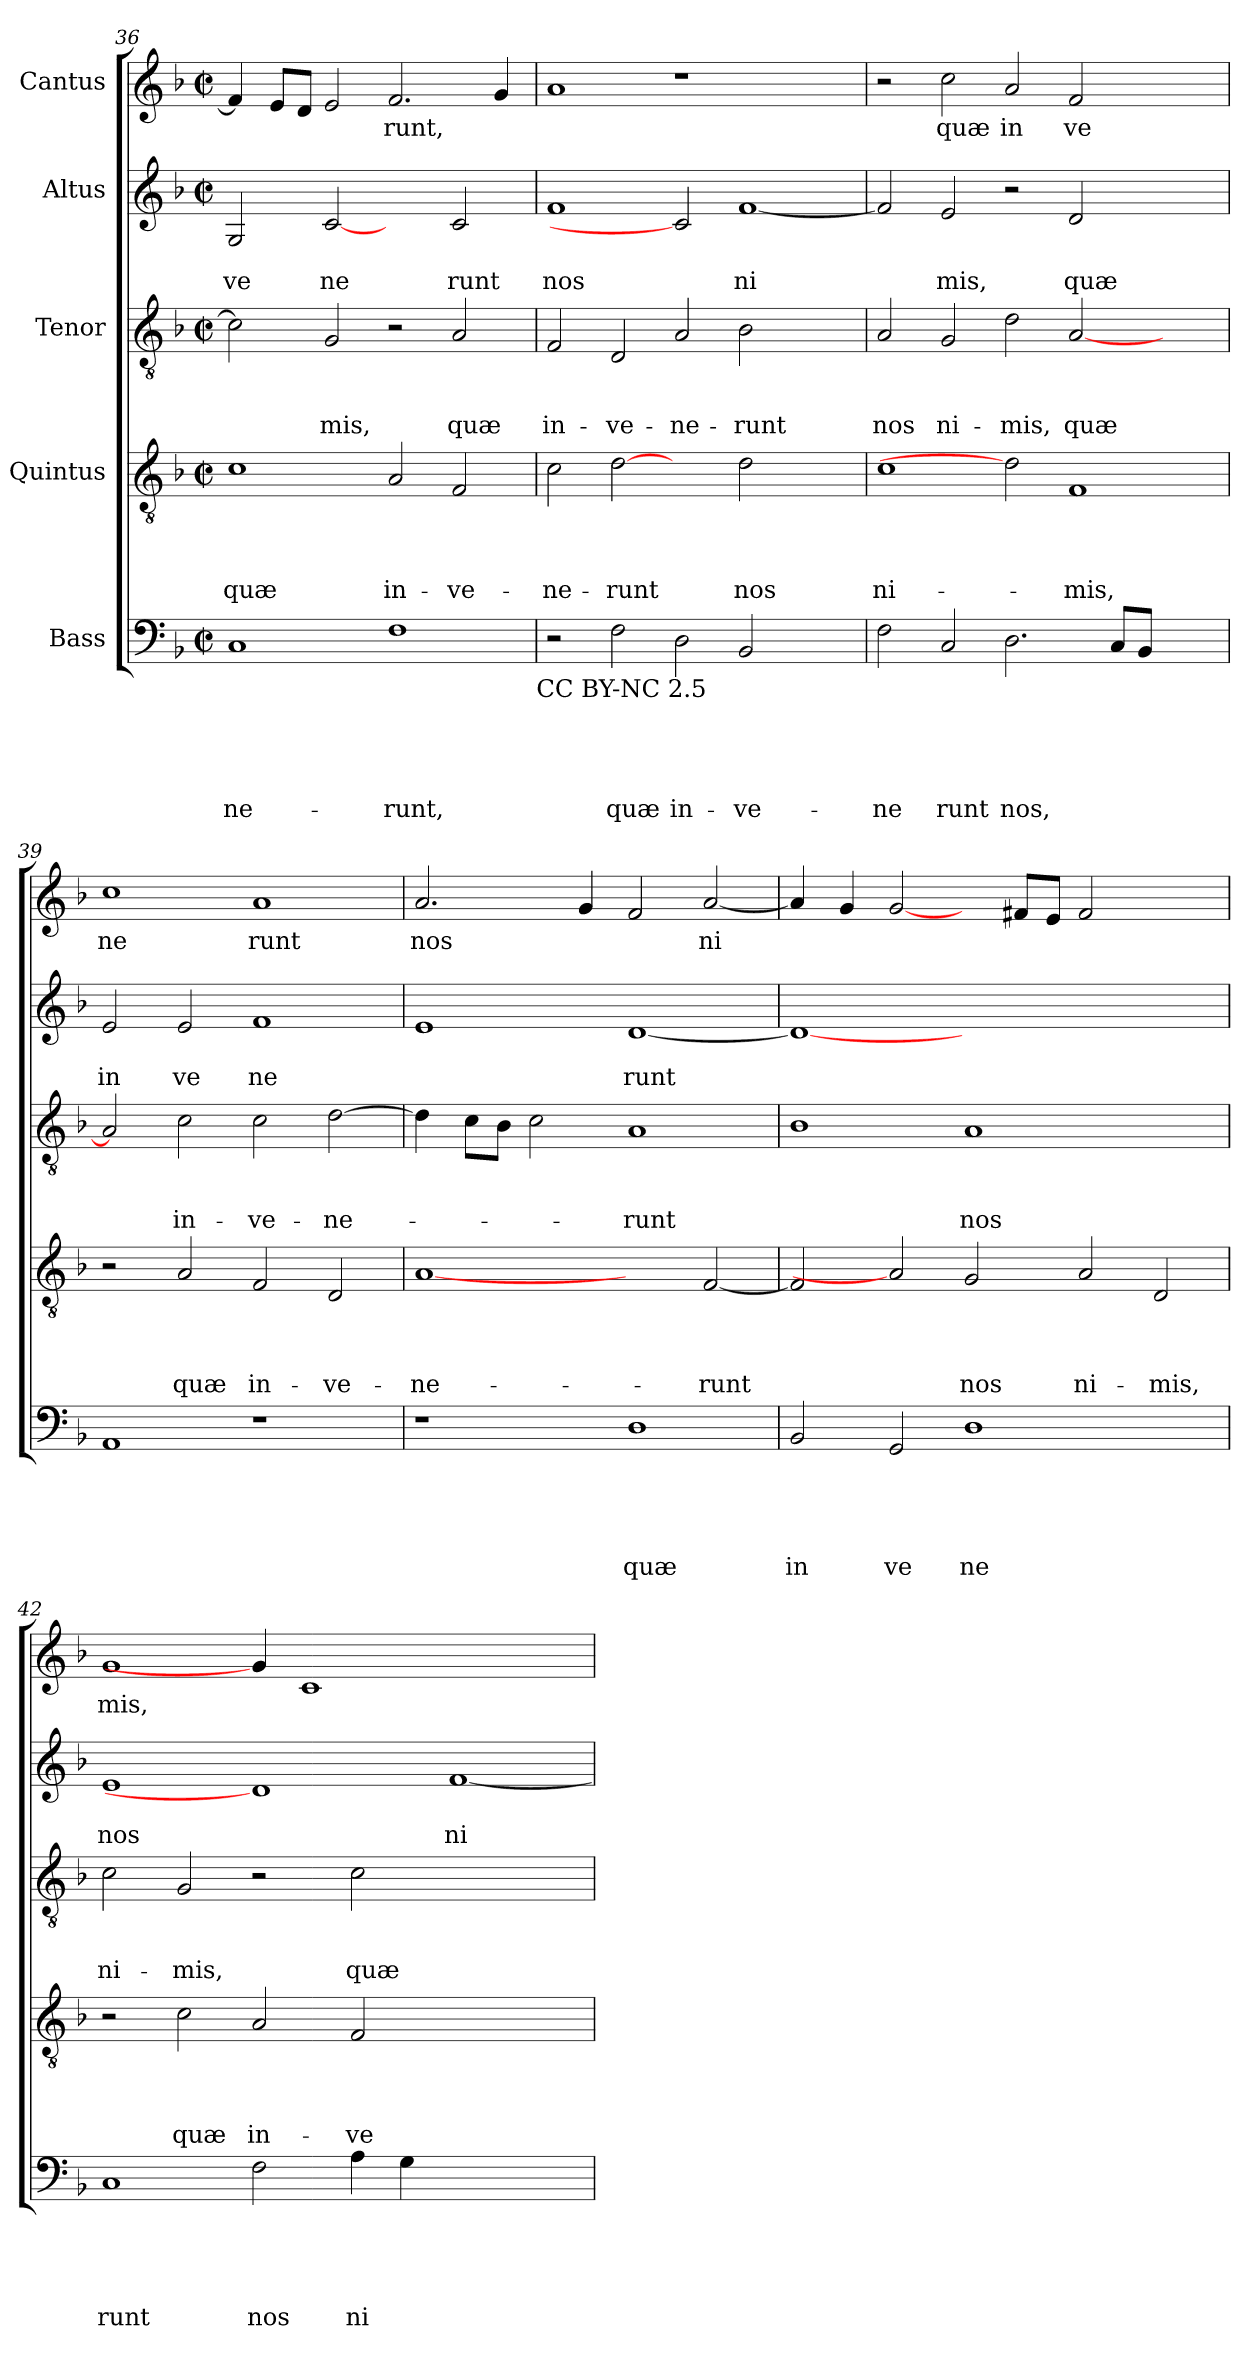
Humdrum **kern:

**kern	**text	**text	**text	**text	**text	**kern	**text	**text	**text	**text	**kern	**text	**text	**text	**kern	**text	**text	**kern	**text
*part5	*part5	*part5	*part5	*part5	*part5	*part4	*part4	*part4	*part4	*part4	*part3	*part3	*part3	*part3	*part2	*part2	*part2	*part1	*part1
*staff5	*staff5	*staff5	*staff5	*staff5	*staff5	*staff4	*staff4	*staff4	*staff4	*staff4	*staff3	*staff3	*staff3	*staff3	*staff2	*staff2	*staff2	*staff1	*staff1
*I"Bass	*	*	*	*	*	*I"Quintus	*	*	*	*	*I"Tenor	*	*	*	*I"Altus	*	*	*I"Cantus	*
*clefF4	*	*	*	*	*	*clefGv2	*	*	*	*	*clefGv2	*	*	*	*clefG2	*	*	*clefG2	*
*k[b-]	*	*	*	*	*	*k[b-]	*	*	*	*	*k[b-]	*	*	*	*k[b-]	*	*	*k[b-]	*
*F:	*	*	*	*	*	*F:	*	*	*	*	*F:	*	*	*	*F:	*	*	*F:	*
*M2/2	*	*	*	*	*	*M2/2	*	*	*	*	*M2/2	*	*	*	*M2/2	*	*	*M2/2	*
*met(c|)	*	*	*	*	*	*met(c|)	*	*	*	*	*met(c|)	*	*	*	*met(c|)	*	*	*met(c|)	*
=36	=36	=36	=36	=36	=36	=36	=36	=36	=36	=36	=36	=36	=36	=36	=36	=36	=36	=36	=36
!	!	!	!	!	!LO:LY:b	!	!	!	!	!LO:LY:b	!	!	!	!	!	!	!LO:LY:b	!	!
1C	.	.	.	.	-ne-	1c	.	.	.	quæ	2c\]	.	.	.	2G/	.	ve	4f/]	.
.	.	.	.	.	.	.	.	.	.	.	.	.	.	.	.	.	.	8e/L	.
.	.	.	.	.	.	.	.	.	.	.	.	.	.	.	.	.	.	8d/J	.
!	!	!	!	!	!	!	!	!	!	!	!	!	!	!LO:LY:b	!	!	!LO:LY:b	!	!
.	.	.	.	.	.	.	.	.	.	.	2G/	.	.	-mis,	[2c	.	ne	2e/	.
!	!	!	!	!	!LO:LY:b	!	!	!	!	!LO:LY:b	!	!	!	!	!	!	!	!	!LO:LY:b
1F	.	.	.	.	-runt,	2A/	.	.	.	in-	2r	.	.	.	2ryy	.	.	2.f/	-runt,
!	!	!	!	!	!	!	!	!	!	!LO:LY:b	!	!	!	!LO:LY:b	!	!	!LO:LY:b	!	!
.	.	.	.	.	.	2F/	.	.	.	-ve-	2A/	.	.	quæ	2c/	.	runt	.	.
.	.	.	.	.	.	.	.	.	.	.	.	.	.	.	.	.	.	4g/	.
!LO:TX:b:t=CC BY-NC 2.5	!	!	!	!	!	!	!	!	!	!	!	!	!	!	!	!	!	!	!
=37	=37	=37	=37	=37	=37	=37	=37	=37	=37	=37	=37	=37	=37	=37	=37	=37	=37	=37	=37
!	!	!	!	!	!	!	!	!	!	!LO:LY:b	!	!	!	!LO:LY:b	!	!	!LO:LY:b	!	!
2r	.	.	.	.	.	2c\	.	.	.	-ne-	2F/	.	.	in-	1f	.	nos	1a	.
!	!	!	!	!	!LO:LY:b	!	!	!	!	!LO:LY:b	!	!	!	!LO:LY:b	!	!	!	!	!
2F\	.	.	.	.	quæ	[2d	.	.	.	-runt	2D/	.	.	-ve-	.	.	.	.	.
!	!	!	!	!	!LO:LY:b	!	!	!	!	!	!	!	!	!LO:LY:b	!	!	!	!	!
2D\	.	.	.	.	in-	2ryy	.	.	.	.	2A/	.	.	-ne-	2c]	.	.	1r	.
!	!	!	!	!	!LO:LY:b	!	!	!	!	!LO:LY:b	!	!	!	!LO:LY:b	!	!	!LO:LY:b	!	!
2BB-/	.	.	.	.	-ve-	2d\	.	.	.	nos	2B-\	.	.	-runt	[>1f	.	ni	.	.
2ryy	.	.	.	.	.	2ryy	.	.	.	.	2ryy	.	.	.	.	.	.	2ryy	.
!!LO:PB:g=z
=38	=38	=38	=38	=38	=38	=38	=38	=38	=38	=38	=38	=38	=38	=38	=38	=38	=38	=38	=38
!	!	!	!	!	!LO:LY:b	!	!	!	!	!LO:LY:b	!	!	!	!LO:LY:b	!	!	!	!	!
2F\	.	.	.	.	-ne	1c	.	.	.	ni-	2A/	.	.	nos	2f/]	.	.	2r	.
!	!	!	!	!	!LO:LY:b	!	!	!	!	!	!	!	!	!LO:LY:b	!	!	!LO:LY:b	!	!LO:LY:b
2C/	.	.	.	.	runt	.	.	.	.	.	2G/	.	.	ni-	2e/	.	mis,	2cc\	quæ
!	!	!	!	!	!LO:LY:b	!	!	!	!	!	!	!	!	!LO:LY:b	!	!	!	!	!LO:LY:b
2.D\	.	.	.	.	nos,	2d]	.	.	.	.	2d\	.	.	-mis,	2r	.	.	2a/	in
!	!	!	!	!	!	!	!	!	!	!LO:LY:b	!	!	!	!LO:LY:b	!	!	!LO:LY:b	!	!LO:LY:b
.	.	.	.	.	.	1F	.	.	.	-mis,	[<2A/	.	.	quæ	2d/	.	quæ	2f/	ve
8C/L	.	.	.	.	.	.	.	.	.	.	.	.	.	.	.	.	.	.	.
8BB-/J	.	.	.	.	.	.	.	.	.	.	.	.	.	.	.	.	.	.	.
2ryy	.	.	.	.	.	.	.	.	.	.	2ryy	.	.	.	2ryy	.	.	2ryy	.
=39	=39	=39	=39	=39	=39	=39	=39	=39	=39	=39	=39	=39	=39	=39	=39	=39	=39	=39	=39
!	!	!	!	!	!	!	!	!	!	!	!	!	!	!	!	!	!LO:LY:b	!	!LO:LY:b
1AA	.	.	.	.	.	2r	.	.	.	.	2A/]	.	.	.	2e/	.	in	1cc	ne
!	!	!	!	!	!	!	!	!	!	!LO:LY:b	!	!	!	!LO:LY:b	!	!	!LO:LY:b	!	!
.	.	.	.	.	.	2A/	.	.	.	quæ	2c\	.	.	in-	2e/	.	ve	.	.
!	!	!	!	!	!	!	!	!	!	!LO:LY:b	!	!	!	!LO:LY:b	!	!	!LO:LY:b	!	!LO:LY:b
1r	.	.	.	.	.	2F/	.	.	.	in-	2c\	.	.	-ve-	1f	.	ne	1a	runt
!	!	!	!	!	!	!	!	!	!	!LO:LY:b	!	!	!	!LO:LY:b	!	!	!	!	!
.	.	.	.	.	.	2D/	.	.	.	-ve-	[>2d\	.	.	-ne-	.	.	.	.	.
=40	=40	=40	=40	=40	=40	=40	=40	=40	=40	=40	=40	=40	=40	=40	=40	=40	=40	=40	=40
!	!	!	!	!	!	!	!	!	!	!LO:LY:b	!	!	!	!	!	!	!	!	!LO:LY:b
1r	.	.	.	.	.	[1A	.	.	.	-ne-	4d\]	.	.	.	1e	.	.	2.a/	nos
.	.	.	.	.	.	.	.	.	.	.	8c\L	.	.	.	.	.	.	.	.
.	.	.	.	.	.	.	.	.	.	.	8B-\J	.	.	.	.	.	.	.	.
.	.	.	.	.	.	.	.	.	.	.	2c\	.	.	.	.	.	.	.	.
.	.	.	.	.	.	.	.	.	.	.	.	.	.	.	.	.	.	4g/	.
!	!	!	!	!	!LO:LY:b	!	!	!	!	!	!	!	!	!LO:LY:b	!	!	!LO:LY:b	!	!
1D	.	.	.	.	quæ	2ryy	.	.	.	.	1A	.	.	-runt	[<1d	.	runt	2f/	.
!	!	!	!	!	!	!	!	!	!	!LO:LY:b	!	!	!	!	!	!	!	!	!LO:LY:b
.	.	.	.	.	.	[<2F/	.	.	.	-runt	.	.	.	.	.	.	.	[<2a/	ni
=41	=41	=41	=41	=41	=41	=41	=41	=41	=41	=41	=41	=41	=41	=41	=41	=41	=41	=41	=41
!	!	!	!	!	!LO:LY:b	!	!	!	!	!	!	!	!	!	!	!	!	!	!
2BB-/	.	.	.	.	in	2F/]	.	.	.	.	1B-	.	.	.	1d_	.	.	4a/]	.
.	.	.	.	.	.	.	.	.	.	.	.	.	.	.	.	.	.	4g/	.
!	!	!	!	!	!LO:LY:b	!	!	!	!	!	!	!	!	!	!	!	!	!	!
2GG/	.	.	.	.	ve	2A]	.	.	.	.	.	.	.	.	.	.	.	[2g/	.
!	!	!	!	!	!LO:LY:b	!	!	!	!	!LO:LY:b	!	!	!	!LO:LY:b	!	!	!	!	!
1D	.	.	.	.	ne	2G/	.	.	.	nos	1A	.	.	nos	1.ryy	.	.	4ryy	.
.	.	.	.	.	.	.	.	.	.	.	.	.	.	.	.	.	.	8f#/L	.
.	.	.	.	.	.	.	.	.	.	.	.	.	.	.	.	.	.	8e/J	.
!	!	!	!	!	!	!	!	!	!	!LO:LY:b	!	!	!	!	!	!	!	!	!
.	.	.	.	.	.	2A/	.	.	.	ni-	.	.	.	.	.	.	.	2f#/	.
!	!	!	!	!	!	!	!	!	!	!LO:LY:b	!	!	!	!	!	!	!	!	!
2ryy	.	.	.	.	.	2D/	.	.	.	-mis,	2ryy	.	.	.	.	.	.	2ryy	.
=42	=42	=42	=42	=42	=42	=42	=42	=42	=42	=42	=42	=42	=42	=42	=42	=42	=42	=42	=42
!	!	!	!	!	!LO:LY:b	!	!	!	!	!	!	!	!	!LO:LY:b	!	!	!LO:LY:b	!	!LO:LY:b
1C	.	.	.	.	runt	2r	.	.	.	.	2c\	.	.	ni-	1e	.	nos	1g	mis,
!	!	!	!	!	!	!	!	!	!	!LO:LY:b	!	!	!	!LO:LY:b	!	!	!	!	!
.	.	.	.	.	.	2c\	.	.	.	quæ	2G/	.	.	-mis,	.	.	.	.	.
!	!	!	!	!	!LO:LY:b	!	!	!	!	!LO:LY:b	!	!	!	!	!	!	!	!	!
2F\	.	.	.	.	nos	2A/	.	.	.	in-	2r	.	.	.	1d]	.	.	4g/]	.
.	.	.	.	.	.	.	.	.	.	.	.	.	.	.	.	.	.	1c	.
!	!	!	!	!	!LO:LY:b	!	!	!	!	!LO:LY:b	!	!	!	!LO:LY:b	!	!	!	!	!
4A\	.	.	.	.	ni	2F/	.	.	.	-ve-	2c\	.	.	quæ	.	.	.	.	.
4G\	.	.	.	.	.	.	.	.	.	.	.	.	.	.	.	.	.	.	.
!	!	!	!	!	!	!	!	!	!	!	!	!	!	!	!	!	!LO:LY:b	!	!
1ryy	.	.	.	.	.	1ryy	.	.	.	.	1ryy	.	.	.	[<1f	.	ni	.	.
.	.	.	.	.	.	.	.	.	.	.	.	.	.	.	.	.	.	2.ryy	.
=	=	=	=	=	=	=	=	=	=	=	=	=	=	=	=	=	=	=	=
*-	*-	*-	*-	*-	*-	*-	*-	*-	*-	*-	*-	*-	*-	*-	*-	*-	*-	*-	*-
